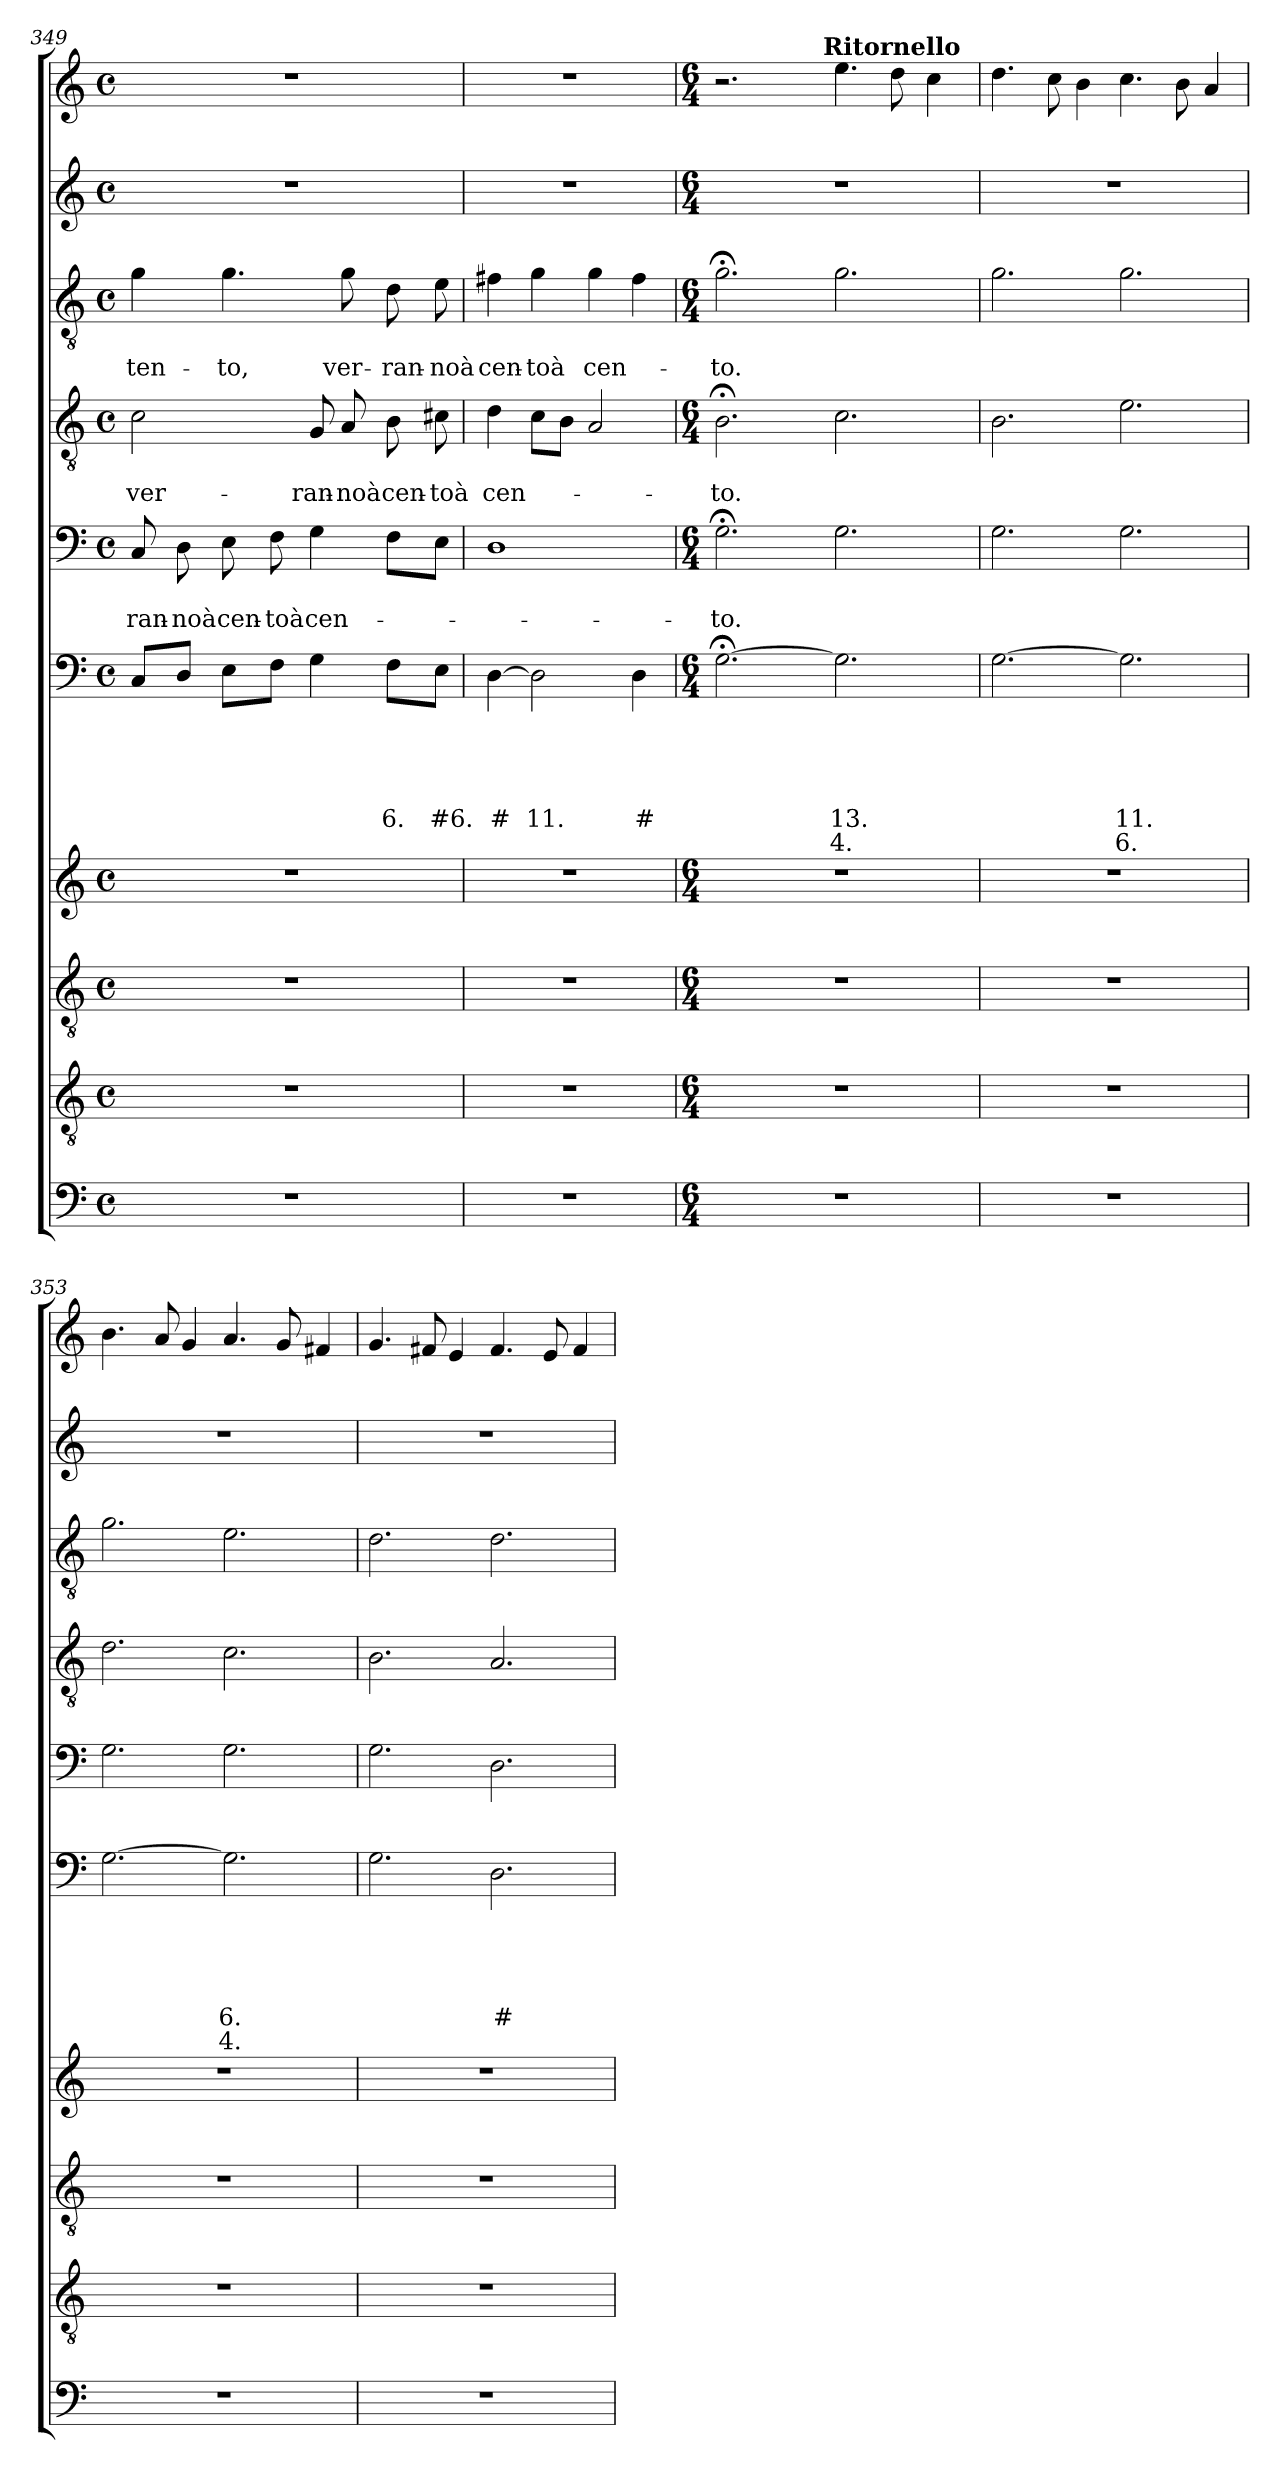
**kern	**kern	**kern	**kern	**kern	**text	**text	**text	**text	**text	**text	**kern	**text	**text	**kern	**text	**text	**kern	**text	**text	**kern	**kern
*part10	*part9	*part8	*part7	*part6	*part6	*part6	*part6	*part6	*part6	*part6	*part5	*part5	*part5	*part4	*part4	*part4	*part3	*part3	*part3	*part2	*part1
*staff10	*staff9	*staff8	*staff7	*staff6	*staff6	*staff6	*staff6	*staff6	*staff6	*staff6	*staff5	*staff5	*staff5	*staff4	*staff4	*staff4	*staff3	*staff3	*staff3	*staff2	*staff1
*clefF4	*clefGv2	*clefGv2	*clefG2	*clefF4	*	*	*	*	*	*	*clefF4	*	*	*clefGv2	*	*	*clefGv2	*	*	*clefG2	*clefG2
*k[]	*k[]	*k[]	*k[]	*k[]	*	*	*	*	*	*	*k[]	*	*	*k[]	*	*	*k[]	*	*	*k[]	*k[]
*C:	*C:	*C:	*C:	*C:	*	*	*	*	*	*	*C:	*	*	*C:	*	*	*C:	*	*	*C:	*C:
*M4/4	*M4/4	*M4/4	*M4/4	*M4/4	*	*	*	*	*	*	*M4/4	*	*	*M4/4	*	*	*M4/4	*	*	*M4/4	*M4/4
*met(c)	*met(c)	*met(c)	*met(c)	*met(c)	*	*	*	*	*	*	*met(c)	*	*	*met(c)	*	*	*met(c)	*	*	*met(c)	*met(c)
=349	=349	=349	=349	=349	=349	=349	=349	=349	=349	=349	=349	=349	=349	=349	=349	=349	=349	=349	=349	=349	=349
1r	1r	1r	1r	8C/L	.	.	.	.	.	.	8C/	.	-ran-	2c\	.	ver-	4g\	.	-ten-	1r	1r
.	.	.	.	8D/J	.	.	.	.	.	.	8D\	.	-noà	.	.	.	.	.	.	.	.
.	.	.	.	8E\L	.	.	.	.	.	.	8E\	.	cen-	.	.	.	4.g\	.	-to,	.	.
.	.	.	.	8F\J	.	.	.	.	.	.	8F\	.	-toà	.	.	.	.	.	.	.	.
.	.	.	.	4G\	.	.	.	.	.	.	4G\	.	cen-	8G/	.	-ran-	.	.	.	.	.
.	.	.	.	.	.	.	.	.	.	.	.	.	.	8A/	.	-noà	8g\	.	ver-	.	.
.	.	.	.	8F\L	.	.	.	.	6.	.	8F\L	.	.	8B\	.	cen-	8d\	.	-ran-	.	.
.	.	.	.	8E\J	.	.	.	.	#6.	.	8E\J	.	.	8c#X\	.	-toà	8e\	.	-noà	.	.
=350	=350	=350	=350	=350	=350	=350	=350	=350	=350	=350	=350	=350	=350	=350	=350	=350	=350	=350	=350	=350	=350
1r	1r	1r	1r	[4D\	.	.	.	.	#	.	1D	.	.	4d\	.	cen-	4f#X\	.	cen-	1r	1r
.	.	.	.	2D\]	.	.	.	.	11.	.	.	.	.	8c\L	.	.	4g\	.	-toà	.	.
.	.	.	.	.	.	.	.	.	.	.	.	.	.	8B\J	.	.	.	.	.	.	.
.	.	.	.	.	.	.	.	.	.	.	.	.	.	2A/	.	.	4g\	.	cen-	.	.
.	.	.	.	4D\	.	.	.	.	#	.	.	.	.	.	.	.	4f#\	.	.	.	.
!!LO:LB:g=z
=351	=351	=351	=351	=351	=351	=351	=351	=351	=351	=351	=351	=351	=351	=351	=351	=351	=351	=351	=351	=351	=351
*M6/4	*M6/4	*M6/4	*M6/4	*M6/4	*	*	*	*	*	*	*M6/4	*	*	*M6/4	*	*	*M6/4	*	*	*M6/4	*M6/4
*	*	*	*	*	*	*	*	*	*	*	*	*	*	*	*	*	*	*	*	*	*^
1.r	1.r	1.r	1.r	[2.G;<\	.	.	.	.	.	.	2.G;<\	.	-to.	2.B;<\	.	-to.	2.g;<\	.	-to.	1.r	2.r	2ryy
.	.	.	.	.	.	.	.	.	.	.	.	.	.	.	.	.	.	.	.	.	.	8..ryy
!	!	!	!	!	!	!	!	!	!	!	!	!	!	!	!	!	!	!	!	!	!	!LO:TX:a:B:t=Ritornello
.	.	.	.	.	.	.	.	.	.	.	.	.	.	.	.	.	.	.	.	.	.	2ryy
.	.	.	.	2.G\]	.	.	.	.	13.	4.	2.G\	.	.	2.c\	.	.	2.g\	.	.	.	4.ee\	.
.	.	.	.	.	.	.	.	.	.	.	.	.	.	.	.	.	.	.	.	.	8dd\	.
.	.	.	.	.	.	.	.	.	.	.	.	.	.	.	.	.	.	.	.	.	.	4ryy
.	.	.	.	.	.	.	.	.	.	.	.	.	.	.	.	.	.	.	.	.	4cc\	.
.	.	.	.	.	.	.	.	.	.	.	.	.	.	.	.	.	.	.	.	.	.	32ryy
*	*	*	*	*	*	*	*	*	*	*	*	*	*	*	*	*	*	*	*	*	*v	*v
=352	=352	=352	=352	=352	=352	=352	=352	=352	=352	=352	=352	=352	=352	=352	=352	=352	=352	=352	=352	=352	=352
1.r	1.r	1.r	1.r	[2.G\	.	.	.	.	.	.	2.G\	.	.	2.B\	.	.	2.g\	.	.	1.r	4.dd\
.	.	.	.	.	.	.	.	.	.	.	.	.	.	.	.	.	.	.	.	.	8cc\
.	.	.	.	.	.	.	.	.	.	.	.	.	.	.	.	.	.	.	.	.	4b\
.	.	.	.	2.G\]	.	.	.	.	11.	6.	2.G\	.	.	2.e\	.	.	2.g\	.	.	.	4.cc\
.	.	.	.	.	.	.	.	.	.	.	.	.	.	.	.	.	.	.	.	.	8b\
.	.	.	.	.	.	.	.	.	.	.	.	.	.	.	.	.	.	.	.	.	4a/
=353	=353	=353	=353	=353	=353	=353	=353	=353	=353	=353	=353	=353	=353	=353	=353	=353	=353	=353	=353	=353	=353
1.r	1.r	1.r	1.r	[2.G\	.	.	.	.	.	.	2.G\	.	.	2.d\	.	.	2.g\	.	.	1.r	4.b\
.	.	.	.	.	.	.	.	.	.	.	.	.	.	.	.	.	.	.	.	.	8a/
.	.	.	.	.	.	.	.	.	.	.	.	.	.	.	.	.	.	.	.	.	4g/
.	.	.	.	2.G\]	.	.	.	.	6.	4.	2.G\	.	.	2.c\	.	.	2.e\	.	.	.	4.a/
.	.	.	.	.	.	.	.	.	.	.	.	.	.	.	.	.	.	.	.	.	8g/
.	.	.	.	.	.	.	.	.	.	.	.	.	.	.	.	.	.	.	.	.	4f#X/
=354	=354	=354	=354	=354	=354	=354	=354	=354	=354	=354	=354	=354	=354	=354	=354	=354	=354	=354	=354	=354	=354
1.r	1.r	1.r	1.r	2.G\	.	.	.	.	.	.	2.G\	.	.	2.B\	.	.	2.d\	.	.	1.r	4.g/
.	.	.	.	.	.	.	.	.	.	.	.	.	.	.	.	.	.	.	.	.	8f#X/
.	.	.	.	.	.	.	.	.	.	.	.	.	.	.	.	.	.	.	.	.	4e/
.	.	.	.	2.D\	.	.	.	.	#	.	2.D\	.	.	2.A/	.	.	2.d\	.	.	.	4.f#/
.	.	.	.	.	.	.	.	.	.	.	.	.	.	.	.	.	.	.	.	.	8e/
.	.	.	.	.	.	.	.	.	.	.	.	.	.	.	.	.	.	.	.	.	4f#/
=	=	=	=	=	=	=	=	=	=	=	=	=	=	=	=	=	=	=	=	=	=
*-	*-	*-	*-	*-	*-	*-	*-	*-	*-	*-	*-	*-	*-	*-	*-	*-	*-	*-	*-	*-	*-
